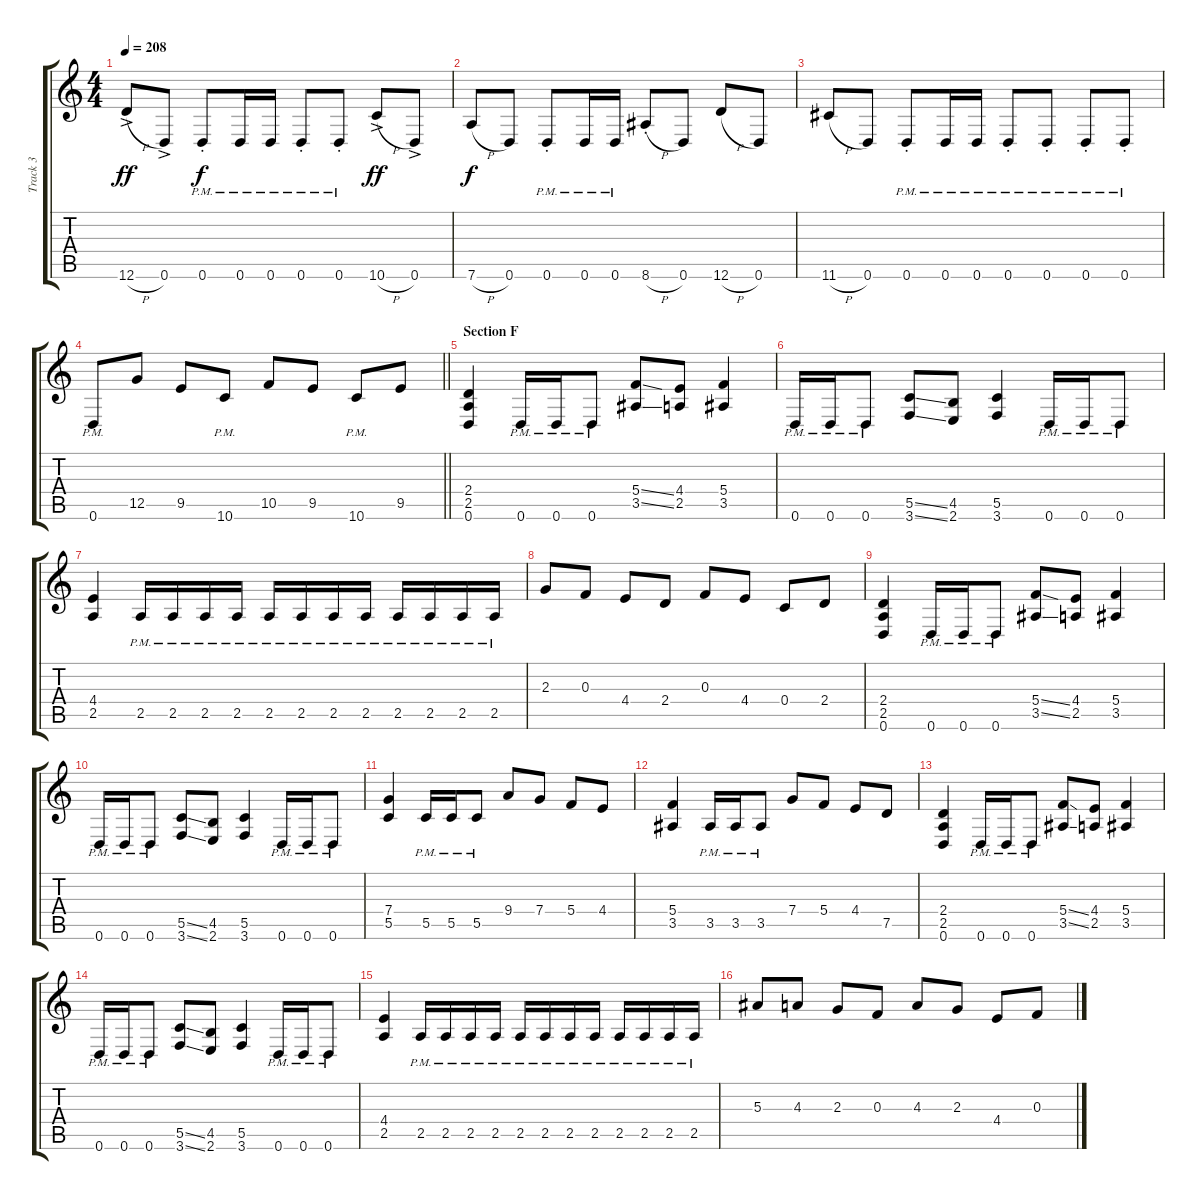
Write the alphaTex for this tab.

\track ("Track 3" "Track 3") {instrument distortionguitar}
\staff {score tabs}
\tuning (D4 A3 F3 C3 G2 D2) {hide}
\ts (4 4)
\tempo 208
\clef g2
\ks c
12.6{h ac}.8{dy ff} 0.6{ac}.8 0.6{pm st}.8{dy f} 0.6{pm}.16 0.6{pm}.16 0.6{pm st}.8 0.6{pm st}.8 10.6{h ac}.8{dy ff} 0.6{ac}.8 |
7.6{h}.8{dy f} 0.6.8 0.6{pm st}.8 0.6{pm}.16 0.6{pm}.16 8.6{h st}.8 0.6.8 12.6{h}.8 0.6.8 |
11.6{h}.8 0.6.8 0.6{pm st}.8 0.6{pm}.16 0.6{pm}.16 0.6{pm st}.8 0.6{pm st}.8 0.6{pm st}.8 0.6{pm st}.8 |
\barLineRight lightlight
0.6{pm}.8 12.5.8 9.5.8 10.6{pm}.8 10.5.8 9.5.8 10.6{pm}.8 9.5.8 |
\section ("" "Section F")
(2.4 2.5 0.6).4 0.6{pm}.16 0.6{pm}.16 0.6{pm}.8 (5.4{ss} 3.5{ss}).8 (4.4 2.5).8 (5.4 3.5).4 |
0.6{pm}.16 0.6{pm}.16 0.6{pm}.8 (5.5{ss} 3.6{ss}).8 (4.5 2.6).8 (5.5 3.6).4 0.6{pm}.16 0.6{pm}.16 0.6{pm}.8 |
(4.4 2.5).4 2.5{pm}.16 2.5{pm}.16 2.5{pm}.16 2.5{pm}.16 2.5{pm}.16 2.5{pm}.16 2.5{pm}.16 2.5{pm}.16 2.5{pm}.16 2.5{pm}.16 2.5{pm}.16 2.5{pm}.16 |
2.3.8 0.3.8 4.4.8 2.4.8 0.3.8 4.4.8 0.4.8 2.4.8 |
(2.4 2.5 0.6).4 0.6{pm}.16 0.6{pm}.16 0.6{pm}.8 (5.4{ss} 3.5{ss}).8 (4.4 2.5).8 (5.4 3.5).4 |
0.6{pm}.16 0.6{pm}.16 0.6{pm}.8 (5.5{ss} 3.6{ss}).8 (4.5 2.6).8 (5.5 3.6).4 0.6{pm}.16 0.6{pm}.16 0.6{pm}.8 |
(7.4 5.5).4 5.5{pm}.16 5.5{pm}.16 5.5{pm}.8 9.4.8 7.4.8 5.4.8 4.4.8 |
(5.4 3.5).4 3.5{pm}.16 3.5{pm}.16 3.5{pm}.8 7.4.8 5.4.8 4.4.8 7.5.8 |
(2.4 2.5 0.6).4 0.6{pm}.16 0.6{pm}.16 0.6{pm}.8 (5.4{ss} 3.5{ss}).8 (4.4 2.5).8 (5.4 3.5).4 |
0.6{pm}.16 0.6{pm}.16 0.6{pm}.8 (5.5{ss} 3.6{ss}).8 (4.5 2.6).8 (5.5 3.6).4 0.6{pm}.16 0.6{pm}.16 0.6{pm}.8 |
(4.4 2.5).4 2.5{pm}.16 2.5{pm}.16 2.5{pm}.16 2.5{pm}.16 2.5{pm}.16 2.5{pm}.16 2.5{pm}.16 2.5{pm}.16 2.5{pm}.16 2.5{pm}.16 2.5{pm}.16 2.5{pm}.16 |
5.3.8 4.3.8 2.3.8 0.3.8 4.3.8 2.3.8 4.4.8 0.3.8
